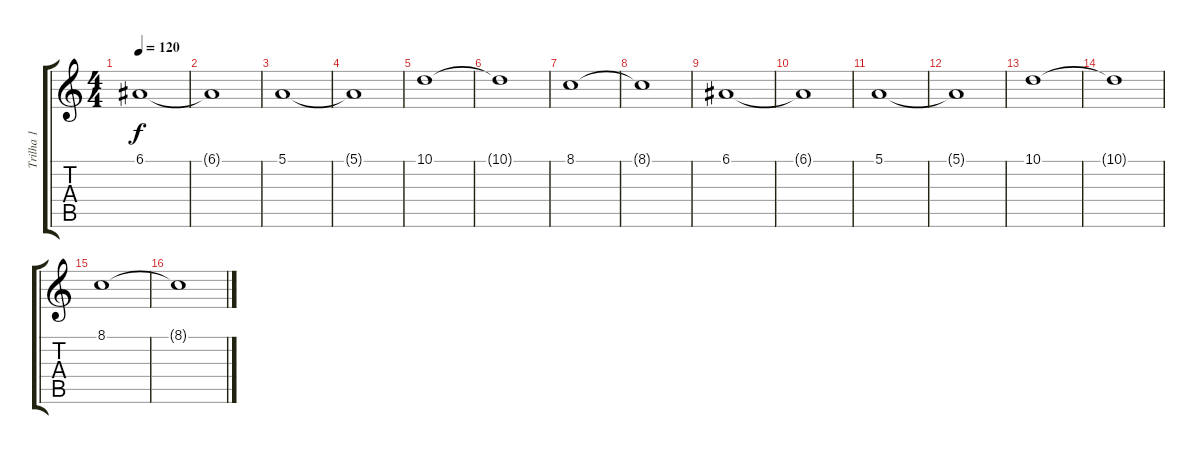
\track ("Trilha 1" "Trilha 1") {instrument stringensemble1}
\staff {score tabs}
\tuning (E4 B3 G3 D3 A2 E2) {hide}
\ts (4 4)
\tempo 120
\clef g2
\ks c
6.1.1{dy f} |
6.1{t}.1 |
5.1.1 |
5.1{t}.1 |
10.1.1 |
10.1{t}.1 |
8.1.1 |
8.1{t}.1 |
6.1.1 |
6.1{t}.1 |
5.1.1 |
5.1{t}.1 |
10.1.1 |
10.1{t}.1 |
8.1.1 |
8.1{t}.1
